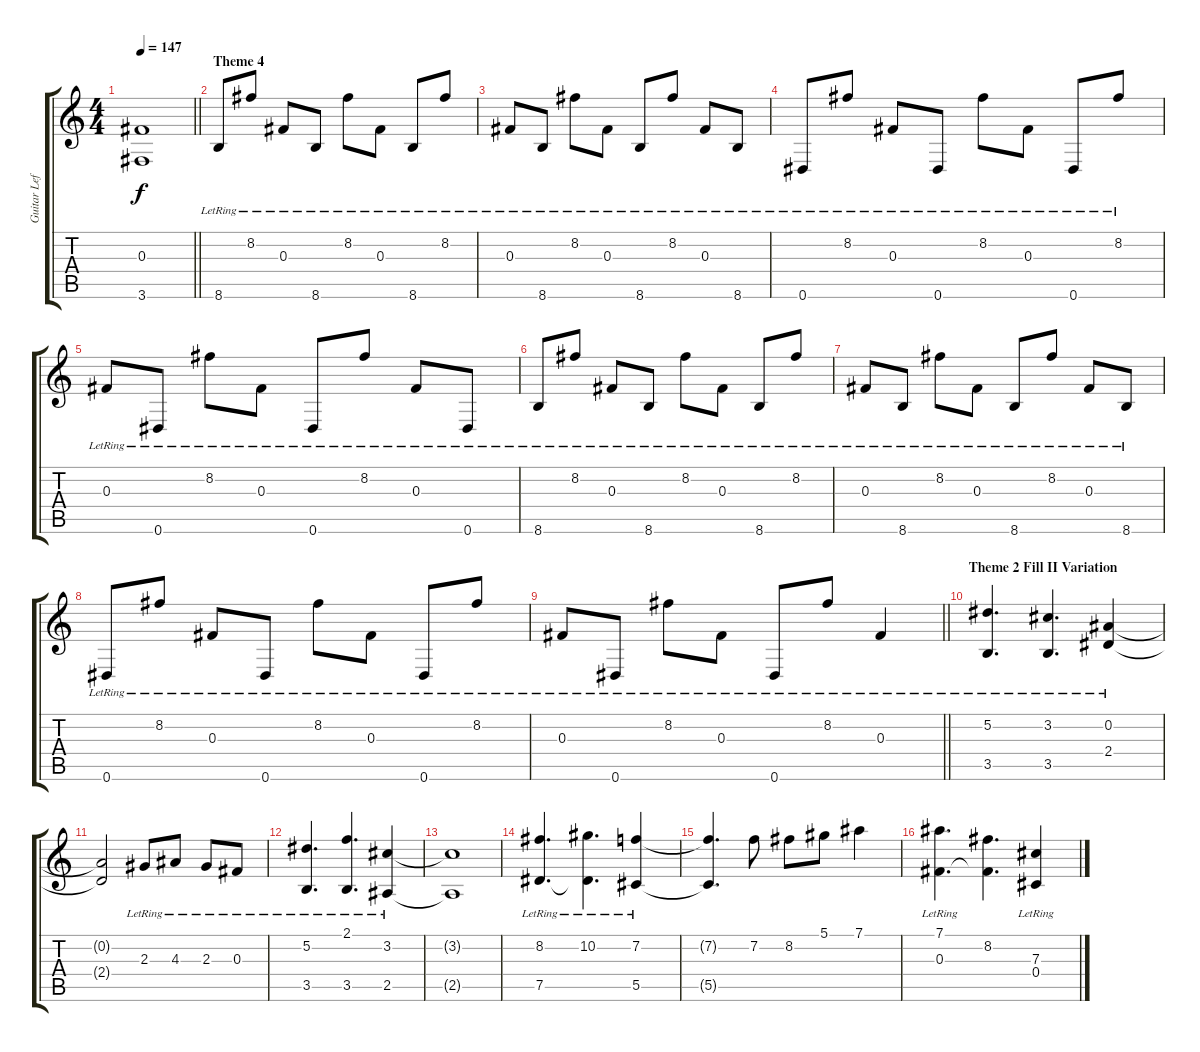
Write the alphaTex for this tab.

\track ("Guitar Left" "Guitar Lef") {instrument acousticguitarsteel}
\staff {score tabs}
\tuning (Eb4 Bb3 Gb3 Db3 Ab2 Eb2) {hide}
\ts (4 4)
\tempo 147
\clef g2
\barLineRight lightlight
\ks c
(0.3{t} 3.6{t}).1{dy f} |
\section ("" "Theme 4")
8.6{lr}.8 8.2{lr}.8 0.3{lr}.8 8.6{lr}.8 8.2{lr}.8 0.3{lr}.8 8.6{lr}.8 8.2{lr}.8 |
0.3{lr}.8 8.6{lr}.8 8.2{lr}.8 0.3{lr}.8 8.6{lr}.8 8.2{lr}.8 0.3{lr}.8 8.6{lr}.8 |
0.6{lr}.8 8.2{lr}.8 0.3{lr}.8 0.6{lr}.8 8.2{lr}.8 0.3{lr}.8 0.6{lr}.8 8.2{lr}.8 |
0.3{lr}.8 0.6{lr}.8 8.2{lr}.8 0.3{lr}.8 0.6{lr}.8 8.2{lr}.8 0.3{lr}.8 0.6{lr}.8 |
8.6{lr}.8 8.2{lr}.8 0.3{lr}.8 8.6{lr}.8 8.2{lr}.8 0.3{lr}.8 8.6{lr}.8 8.2{lr}.8 |
0.3{lr}.8 8.6{lr}.8 8.2{lr}.8 0.3{lr}.8 8.6{lr}.8 8.2{lr}.8 0.3{lr}.8 8.6{lr}.8 |
0.6{lr}.8 8.2{lr}.8 0.3{lr}.8 0.6{lr}.8 8.2{lr}.8 0.3{lr}.8 0.6{lr}.8 8.2{lr}.8 |
\barLineRight lightlight
0.3{lr}.8 0.6{lr}.8 8.2{lr}.8 0.3{lr}.8 0.6{lr}.8 8.2{lr}.8 0.3{lr}.4 |
\section ("" "Theme 2 Fill II Variation")
(5.2{lr} 3.5{lr}).4{d} (3.2{lr} 3.5).4{d} (0.2{lr} 2.4{lr}).4 |
(0.2{t} 2.4{t}).2 2.3{lr}.8 4.3{lr}.8 2.3{lr}.8 0.3{lr}.8 |
(5.2{lr} 3.5{lr}).4{d} (2.1{lr} 3.5{lr}).4{d} (3.2{lr} 2.5{lr}).4 |
(3.2{t} 2.5{t}).1 |
(8.2{lr} 7.5{lr}).4{d} (10.2{lr} 7.5{t}).4{d} (7.2{lr} 5.5{lr}).4 |
(7.2{t} 5.5{t}).4{d} 7.2.8 8.2.8 5.1.8 7.1.4 |
(7.1{lr} 0.3).4{d} (8.2 0.3{t}).4{d} (7.3{lr} 0.4).4
